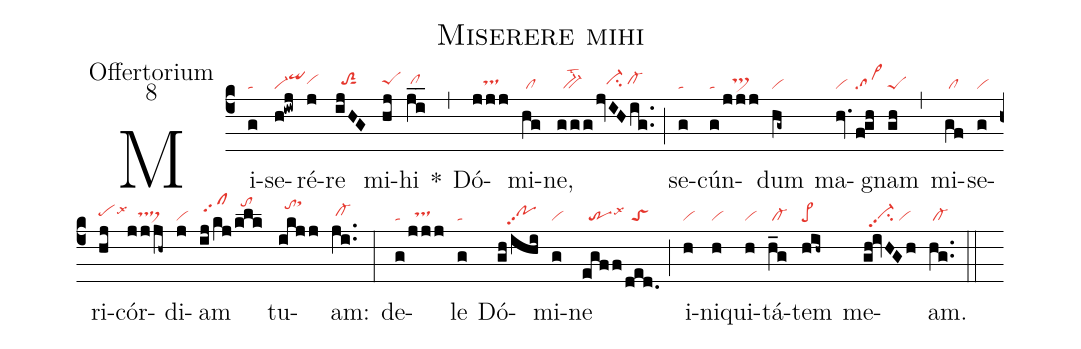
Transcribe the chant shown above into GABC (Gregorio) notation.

name:Miserere mihi;
office-part:Offertorium;
mode:8;
nabc-lines:1;
%%
(c4) Mi(g|ta)se(h!iwj|vi-qihj)ré(j|vihh)re(ijHG|//toS2hhsut1) mi(hj|peShh)hi(ji__|/clhh) *(,)
Dó(jjj|///tshh)mi(hg|/cl)ne,(ggg|//bv-lst2|jvIHig..|///ci-hh/cl-hh) (;)
se(g|ta)cún(g|ta|!jjj|///ts>hh)dum(hg~|vi) ma(hv.|vi|f!gh|sa>)gnam(gh|peS) (,)
mi(gf|/cl)se(g|vi)ri(hj|pehhlsx6)cór(jjjh~|///tshhst>hh)di(j|vi)am(ij/kj|/sfhj|/klk|//tohl) tu(ikjj|//tohksthm)am:(ji..|/cl-hh) (:)
de(g|ta|!jjj|//tshh)le(g|ta) Dó(gh/ihi|///pohhpp2)mi(g|vi)ne(egff|//trlsx3|/ded.|//toS) (;)
i(h|vi)ni(h|vi)qui(h|vi)tá(h_g|/cl-)tem(hih~|pe>) me(gh!ivHGh|//vi-hgpp2su2/vi)am.(hg..|/cl-) (::)
